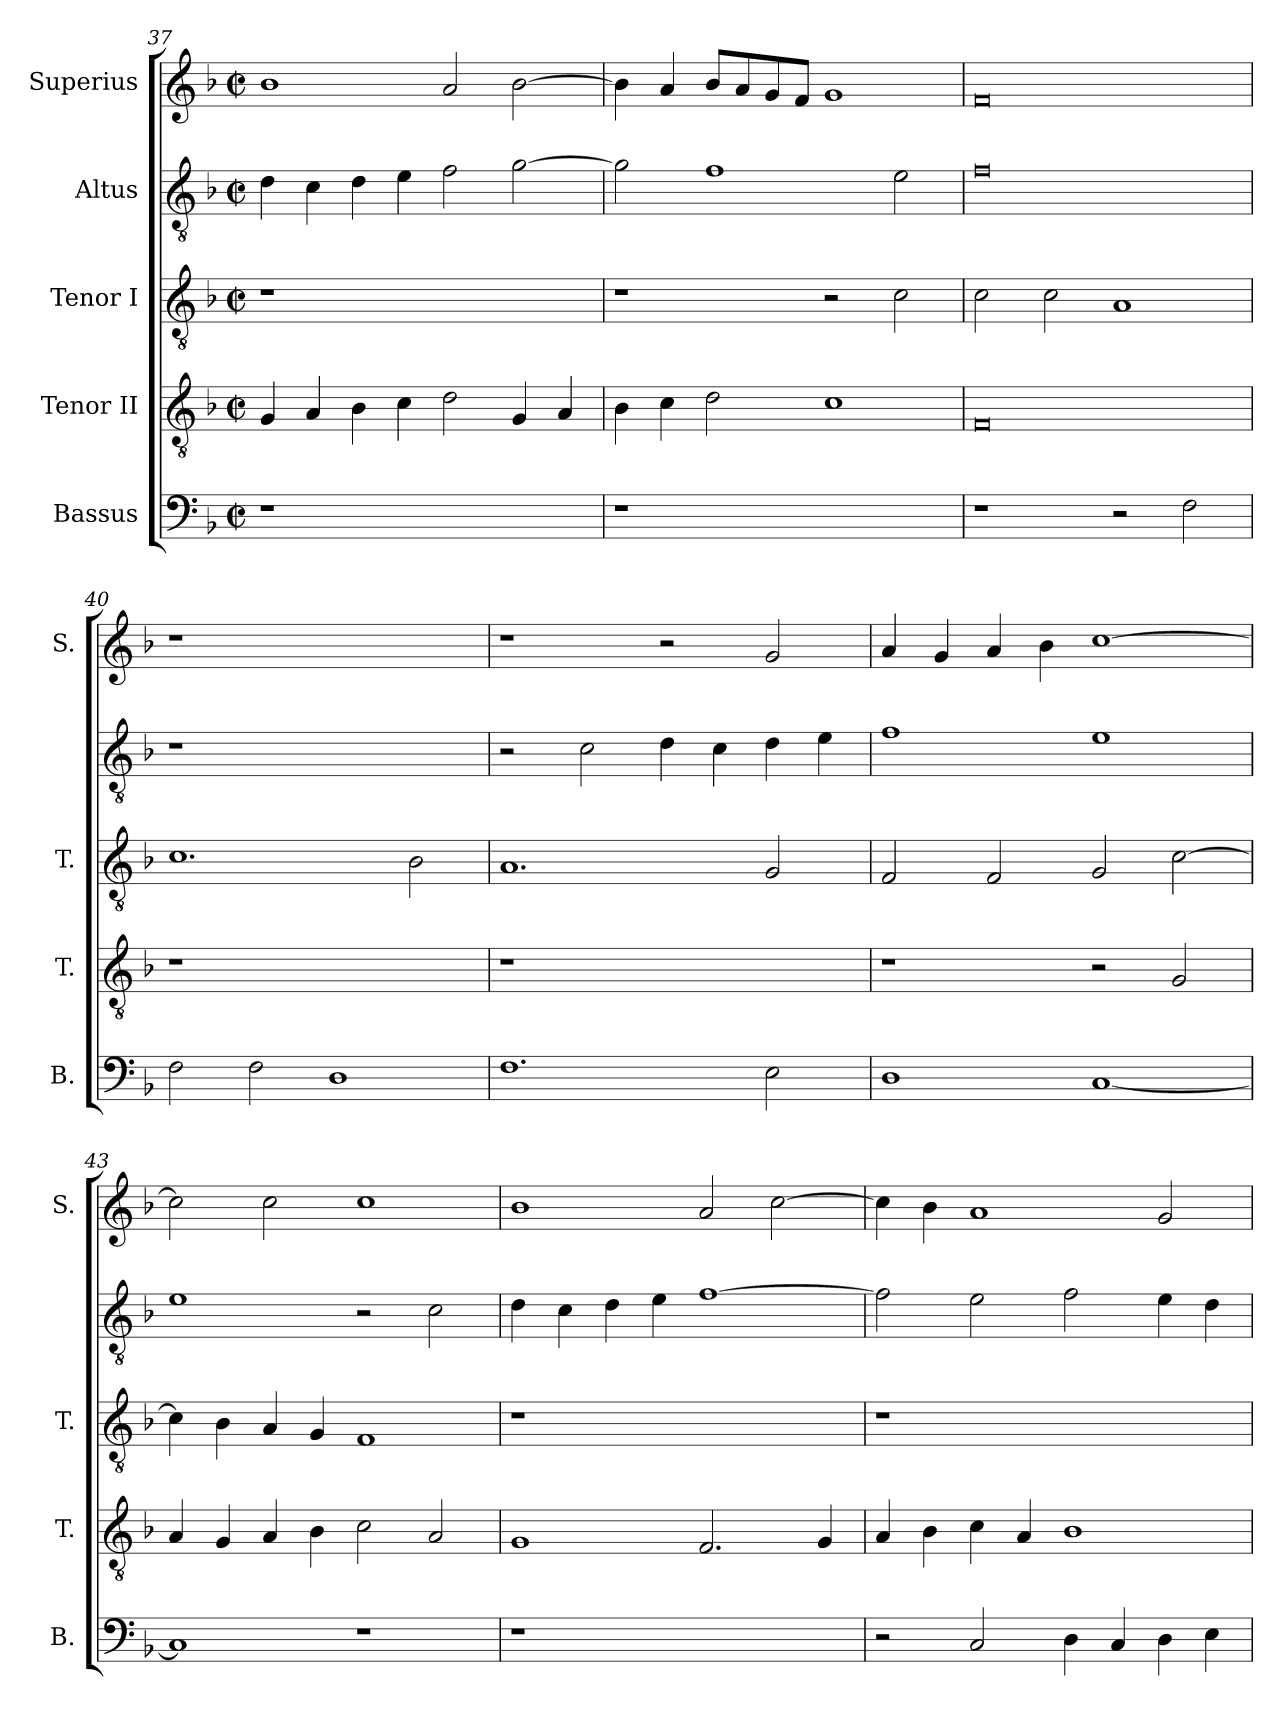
**kern	**kern	**kern	**kern	**kern
*part5	*part4	*part3	*part2	*part1
*staff5	*staff4	*staff3	*staff2	*staff1
*I"Bassus	*I"Tenor II	*I"Tenor I	*I"Altus	*I"Superius
*I'B.	*I'T.	*I'T.	*	*I'S.
*clefF4	*clefGv2	*clefGv2	*clefGv2	*clefG2
*	*ITrd7c12	*ITrd7c12	*ITrd7c12	*
*k[b-]	*k[b-]	*k[b-]	*k[b-]	*k[b-]
*F:	*F:	*F:	*F:	*F:
*M2/2	*M2/2	*M2/2	*M2/2	*M2/2
*met(c|)	*met(c|)	*met(c|)	*met(c|)	*met(c|)
=37	=37	=37	=37	=37
!LO:N:vis=1	!	!LO:N:vis=1	!	!
1r	4GGi/	1r	4Di\	1b-i
.	4AAi/	.	4Ci\	.
.	4BB-i\	.	4Di\	.
.	4Ci\	.	4Ei\	.
1ryy	2Di\	1ryy	2Fi\	2ai/
.	4GGi/	.	[>2Gi\	[>2b-i\
.	4AAi/	.	.	.
!!LO:PB:g=z
=38	=38	=38	=38	=38
!LO:N:vis=1	!	!	!	!
1r	4BB-i\	1r	2Gi\]	4b-i\]
.	4Ci\	.	.	4ai/
.	2Di\	.	1Fi	8b-i/L
.	.	.	.	8ai/
.	.	.	.	8gi/
.	.	.	.	8fi/J
1ryy	1Ci	2r	.	1gi
.	.	2Ci\	2Ei\	.
=39	=39	=39	=39	=39
1r	0FFi	2Ci\	0Fi	0fi
.	.	2Ci\	.	.
2r	.	1AAi	.	.
2Fi\	.	.	.	.
=40	=40	=40	=40	=40
!	!LO:N:vis=1	!	!LO:N:vis=1	!LO:N:vis=1
2Fi\	1r	1.Ci	1r	1r
2Fi\	.	.	.	.
1Di	1ryy	.	1ryy	1ryy
.	.	2BB-i\	.	.
=41	=41	=41	=41	=41
!	!LO:N:vis=1	!	!	!
1.Fi	1r	1.AAi	2r	1r
.	.	.	2Ci\	.
.	1ryy	.	4Di\	2r
.	.	.	4Ci\	.
2Ei\	.	2GGi/	4Di\	2gi/
.	.	.	4Ei\	.
!!LO:LB:g=z
=42	=42	=42	=42	=42
1Di	1r	2FFi/	1Fi	4ai/
.	.	.	.	4gi/
.	.	2FFi/	.	4ai/
.	.	.	.	4b-i\
[<1Ci	2r	2GGi/	1Ei	[>1cci
.	2GGi/	[>2Ci\	.	.
=43	=43	=43	=43	=43
1Ci]	4AAi/	4Ci\]	1Ei	2cci\]
.	4GGi/	4BB-i\	.	.
.	4AAi/	4AAi/	.	2cci\
.	4BB-i\	4GGi/	.	.
1r	2Ci\	1FFi	2r	1cci
.	2AAi/	.	2Ci\	.
=44	=44	=44	=44	=44
!LO:N:vis=1	!	!LO:N:vis=1	!	!
1r	1GGi	1r	4Di\	1b-i
.	.	.	4Ci\	.
.	.	.	4Di\	.
.	.	.	4Ei\	.
1ryy	2.FFi/	1ryy	[>1Fi	2ai/
.	.	.	.	[>2cci\
.	4GGi/	.	.	.
=45	=45	=45	=45	=45
!	!	!LO:N:vis=1	!	!
2r	4AAi/	1r	2Fi\]	4cci\]
.	4BB-i\	.	.	4b-i\
2Ci/	4Ci\	.	2Ei\	1ai
.	4AAi/	.	.	.
4Di\	1BB-i	1ryy	2Fi\	.
4Ci/	.	.	.	.
4Di\	.	.	4Ei\	2gi/
4Ei\	.	.	4Di\	.
=	=	=	=	=
*-	*-	*-	*-	*-
